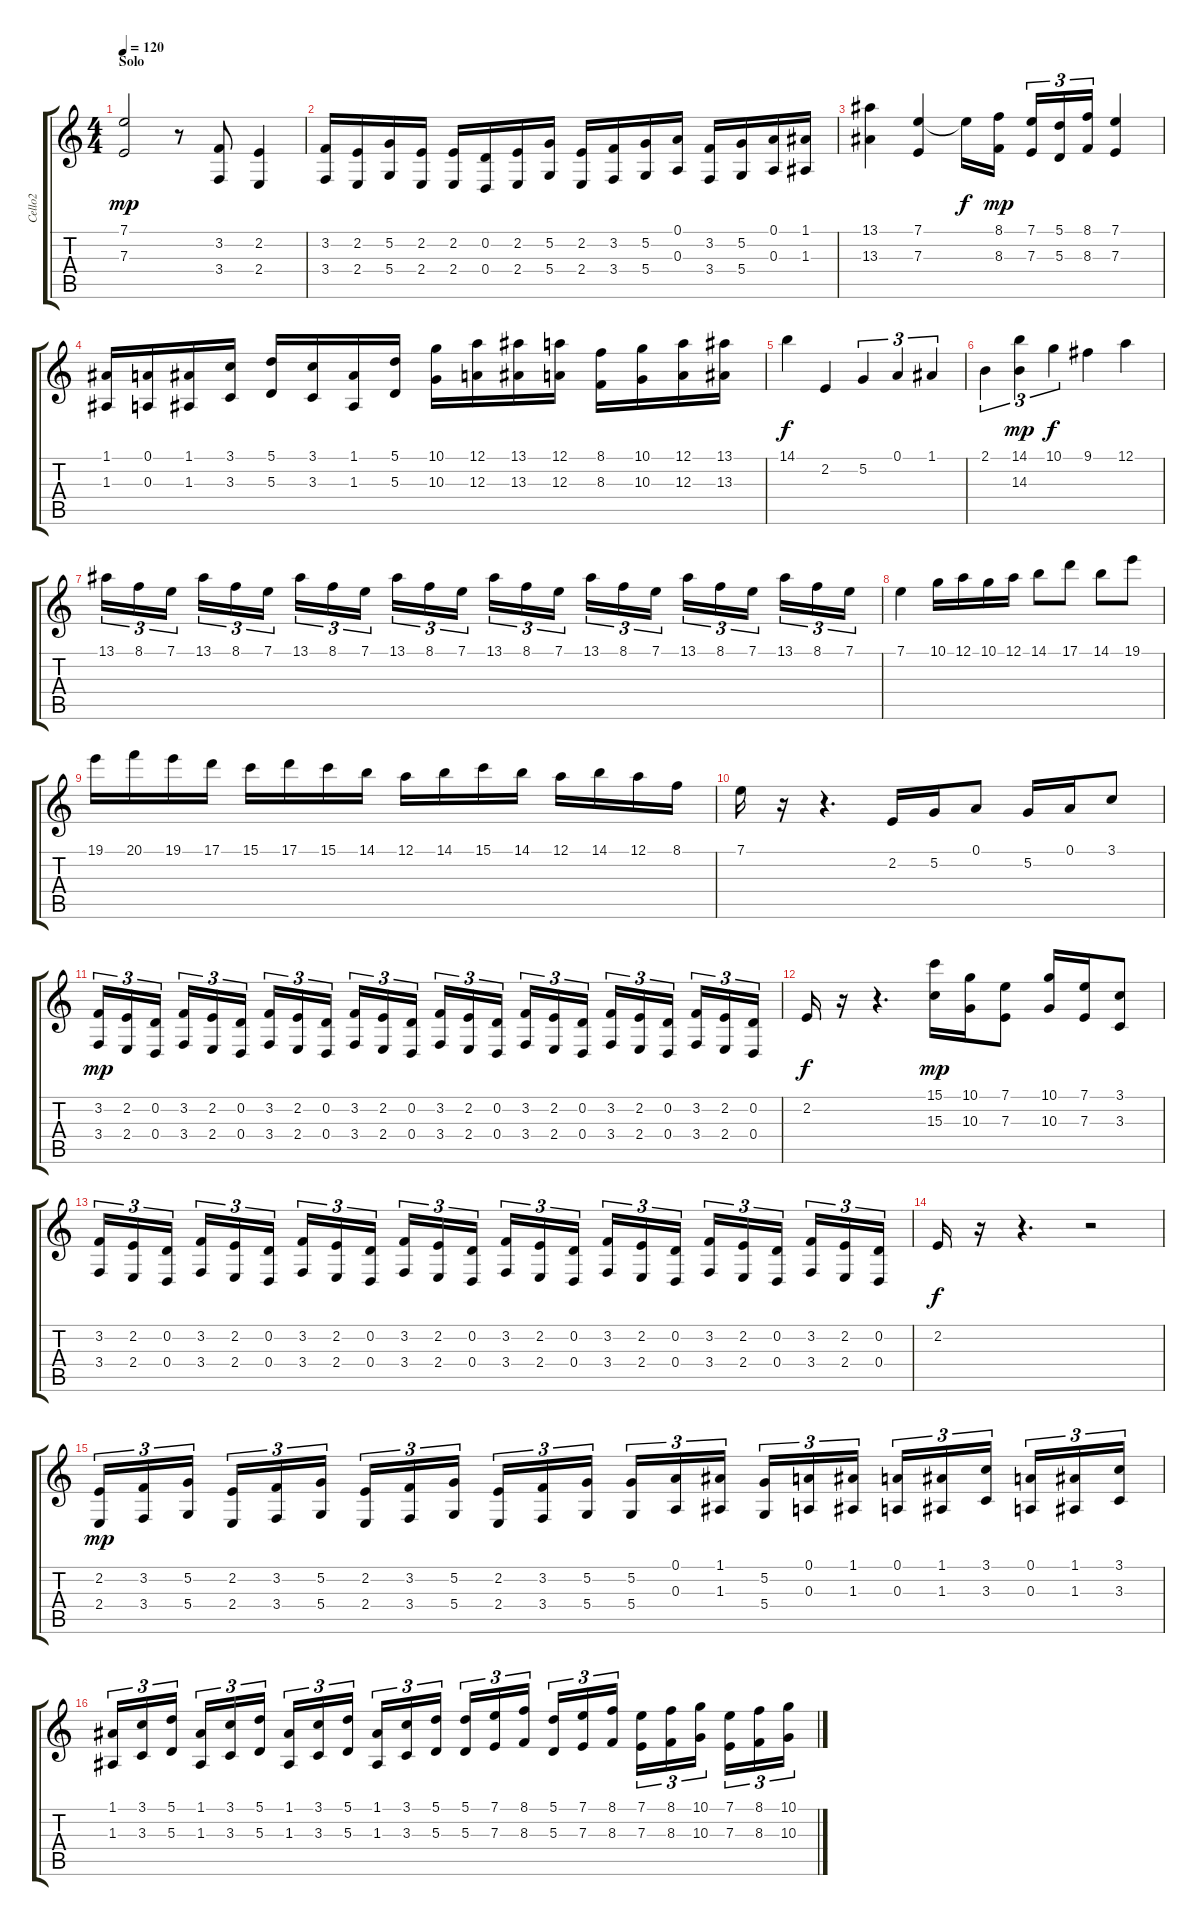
\track ("Cello2" "Cello2") {instrument viola}
\staff {score tabs}
\tuning (A4 D4 A3 D3 G2 C2) {hide}
\ts (4 4)
\section ("" "Solo")
\tempo 120
\clef g2
\ks c
(7.1 7.3).2{dy mp} r.8 (3.2 3.4).8 (2.2 2.4).4 |
(3.2 3.4).16 (2.2 2.4).16 (5.2 5.4).16 (2.2 2.4).16 (2.2 2.4).16 (0.2 0.4).16 (2.2 2.4).16 (5.2 5.4).16 (2.2 2.4).16 (3.2 3.4).16 (5.2 5.4).16 (0.1 0.3).16 (3.2 3.4).16 (5.2 5.4).16 (0.1 0.3).16 (1.1 1.3).16 |
(13.1 13.3).4 (7.1 7.3).4 7.1{t}.16{dy f} (8.1 8.3).16{dy mp beam splitsecondary} (7.1 7.3).16{tu (3 2)} (5.1 5.3).16{tu (3 2)} (8.1 8.3).16{tu (3 2)} (7.1 7.3).4 |
(1.1 1.3).16 (0.1 0.3).16 (1.1 1.3).16 (3.1 3.3).16 (5.1 5.3).16 (3.1 3.3).16 (1.1 1.3).16 (5.1 5.3).16 (10.1 10.3).16 (12.1 12.3).16 (13.1 13.3).16 (12.1 12.3).16 (8.1 8.3).16 (10.1 10.3).16 (12.1 12.3).16 (13.1 13.3).16 |
14.1.4{dy f} 2.2.4 5.2.4{tu (3 2)} 0.1.4{tu (3 2)} 1.1.4{tu (3 2)} |
2.1.4{tu (3 2)} (14.1 14.3).4{tu (3 2) dy mp} 10.1.4{tu (3 2) dy f} 9.1.4 12.1.4 |
13.1.16{tu (3 2)} 8.1.16{tu (3 2)} 7.1.16{tu (3 2) beam splitsecondary} 13.1.16{tu (3 2)} 8.1.16{tu (3 2)} 7.1.16{tu (3 2)} 13.1.16{tu (3 2)} 8.1.16{tu (3 2)} 7.1.16{tu (3 2) beam splitsecondary} 13.1.16{tu (3 2)} 8.1.16{tu (3 2)} 7.1.16{tu (3 2)} 13.1.16{tu (3 2)} 8.1.16{tu (3 2)} 7.1.16{tu (3 2) beam splitsecondary} 13.1.16{tu (3 2)} 8.1.16{tu (3 2)} 7.1.16{tu (3 2)} 13.1.16{tu (3 2)} 8.1.16{tu (3 2)} 7.1.16{tu (3 2) beam splitsecondary} 13.1.16{tu (3 2)} 8.1.16{tu (3 2)} 7.1.16{tu (3 2)} |
7.1.4 10.1.16 12.1.16 10.1.16 12.1.16 14.1.8 17.1.8 14.1.8 19.1.8 |
19.1.16 20.1.16 19.1.16 17.1.16 15.1.16 17.1.16 15.1.16 14.1.16 12.1.16 14.1.16 15.1.16 14.1.16 12.1.16 14.1.16 12.1.16 8.1.16 |
7.1.16 r.16 r.4{d} 2.2.16 5.2.16 0.1.8 5.2.16 0.1.16 3.1.8 |
(3.2 3.4).16{tu (3 2) dy mp} (2.2 2.4).16{tu (3 2)} (0.2 0.4).16{tu (3 2) beam splitsecondary} (3.2 3.4).16{tu (3 2)} (2.2 2.4).16{tu (3 2)} (0.2 0.4).16{tu (3 2)} (3.2 3.4).16{tu (3 2)} (2.2 2.4).16{tu (3 2)} (0.2 0.4).16{tu (3 2) beam splitsecondary} (3.2 3.4).16{tu (3 2)} (2.2 2.4).16{tu (3 2)} (0.2 0.4).16{tu (3 2)} (3.2 3.4).16{tu (3 2)} (2.2 2.4).16{tu (3 2)} (0.2 0.4).16{tu (3 2) beam splitsecondary} (3.2 3.4).16{tu (3 2)} (2.2 2.4).16{tu (3 2)} (0.2 0.4).16{tu (3 2)} (3.2 3.4).16{tu (3 2)} (2.2 2.4).16{tu (3 2)} (0.2 0.4).16{tu (3 2) beam splitsecondary} (3.2 3.4).16{tu (3 2)} (2.2 2.4).16{tu (3 2)} (0.2 0.4).16{tu (3 2)} |
2.2.16{dy f} r.16 r.4{d} (15.1 15.3).16{dy mp} (10.1 10.3).16 (7.1 7.3).8 (10.1 10.3).16 (7.1 7.3).16 (3.1 3.3).8 |
(3.2 3.4).16{tu (3 2)} (2.2 2.4).16{tu (3 2)} (0.2 0.4).16{tu (3 2) beam splitsecondary} (3.2 3.4).16{tu (3 2)} (2.2 2.4).16{tu (3 2)} (0.2 0.4).16{tu (3 2)} (3.2 3.4).16{tu (3 2)} (2.2 2.4).16{tu (3 2)} (0.2 0.4).16{tu (3 2) beam splitsecondary} (3.2 3.4).16{tu (3 2)} (2.2 2.4).16{tu (3 2)} (0.2 0.4).16{tu (3 2)} (3.2 3.4).16{tu (3 2)} (2.2 2.4).16{tu (3 2)} (0.2 0.4).16{tu (3 2) beam splitsecondary} (3.2 3.4).16{tu (3 2)} (2.2 2.4).16{tu (3 2)} (0.2 0.4).16{tu (3 2)} (3.2 3.4).16{tu (3 2)} (2.2 2.4).16{tu (3 2)} (0.2 0.4).16{tu (3 2) beam splitsecondary} (3.2 3.4).16{tu (3 2)} (2.2 2.4).16{tu (3 2)} (0.2 0.4).16{tu (3 2)} |
2.2.16{dy f} r.16 r.4{d} r.2 |
(2.2 2.4).16{tu (3 2) dy mp} (3.2 3.4).16{tu (3 2)} (5.2 5.4).16{tu (3 2) beam splitsecondary} (2.2 2.4).16{tu (3 2)} (3.2 3.4).16{tu (3 2)} (5.2 5.4).16{tu (3 2)} (2.2 2.4).16{tu (3 2)} (3.2 3.4).16{tu (3 2)} (5.2 5.4).16{tu (3 2) beam splitsecondary} (2.2 2.4).16{tu (3 2)} (3.2 3.4).16{tu (3 2)} (5.2 5.4).16{tu (3 2)} (5.2 5.4).16{tu (3 2)} (0.1 0.3).16{tu (3 2)} (1.1 1.3).16{tu (3 2) beam splitsecondary} (5.2 5.4).16{tu (3 2)} (0.1 0.3).16{tu (3 2)} (1.1 1.3).16{tu (3 2)} (0.1 0.3).16{tu (3 2)} (1.1 1.3).16{tu (3 2)} (3.1 3.3).16{tu (3 2) beam splitsecondary} (0.1 0.3).16{tu (3 2)} (1.1 1.3).16{tu (3 2)} (3.1 3.3).16{tu (3 2)} |
(1.1 1.3).16{tu (3 2)} (3.1 3.3).16{tu (3 2)} (5.1 5.3).16{tu (3 2) beam splitsecondary} (1.1 1.3).16{tu (3 2)} (3.1 3.3).16{tu (3 2)} (5.1 5.3).16{tu (3 2)} (1.1 1.3).16{tu (3 2)} (3.1 3.3).16{tu (3 2)} (5.1 5.3).16{tu (3 2) beam splitsecondary} (1.1 1.3).16{tu (3 2)} (3.1 3.3).16{tu (3 2)} (5.1 5.3).16{tu (3 2)} (5.1 5.3).16{tu (3 2)} (7.1 7.3).16{tu (3 2)} (8.1 8.3).16{tu (3 2) beam splitsecondary} (5.1 5.3).16{tu (3 2)} (7.1 7.3).16{tu (3 2)} (8.1 8.3).16{tu (3 2)} (7.1 7.3).16{tu (3 2)} (8.1 8.3).16{tu (3 2)} (10.1 10.3).16{tu (3 2) beam splitsecondary} (7.1 7.3).16{tu (3 2)} (8.1 8.3).16{tu (3 2)} (10.1 10.3).16{tu (3 2)}
